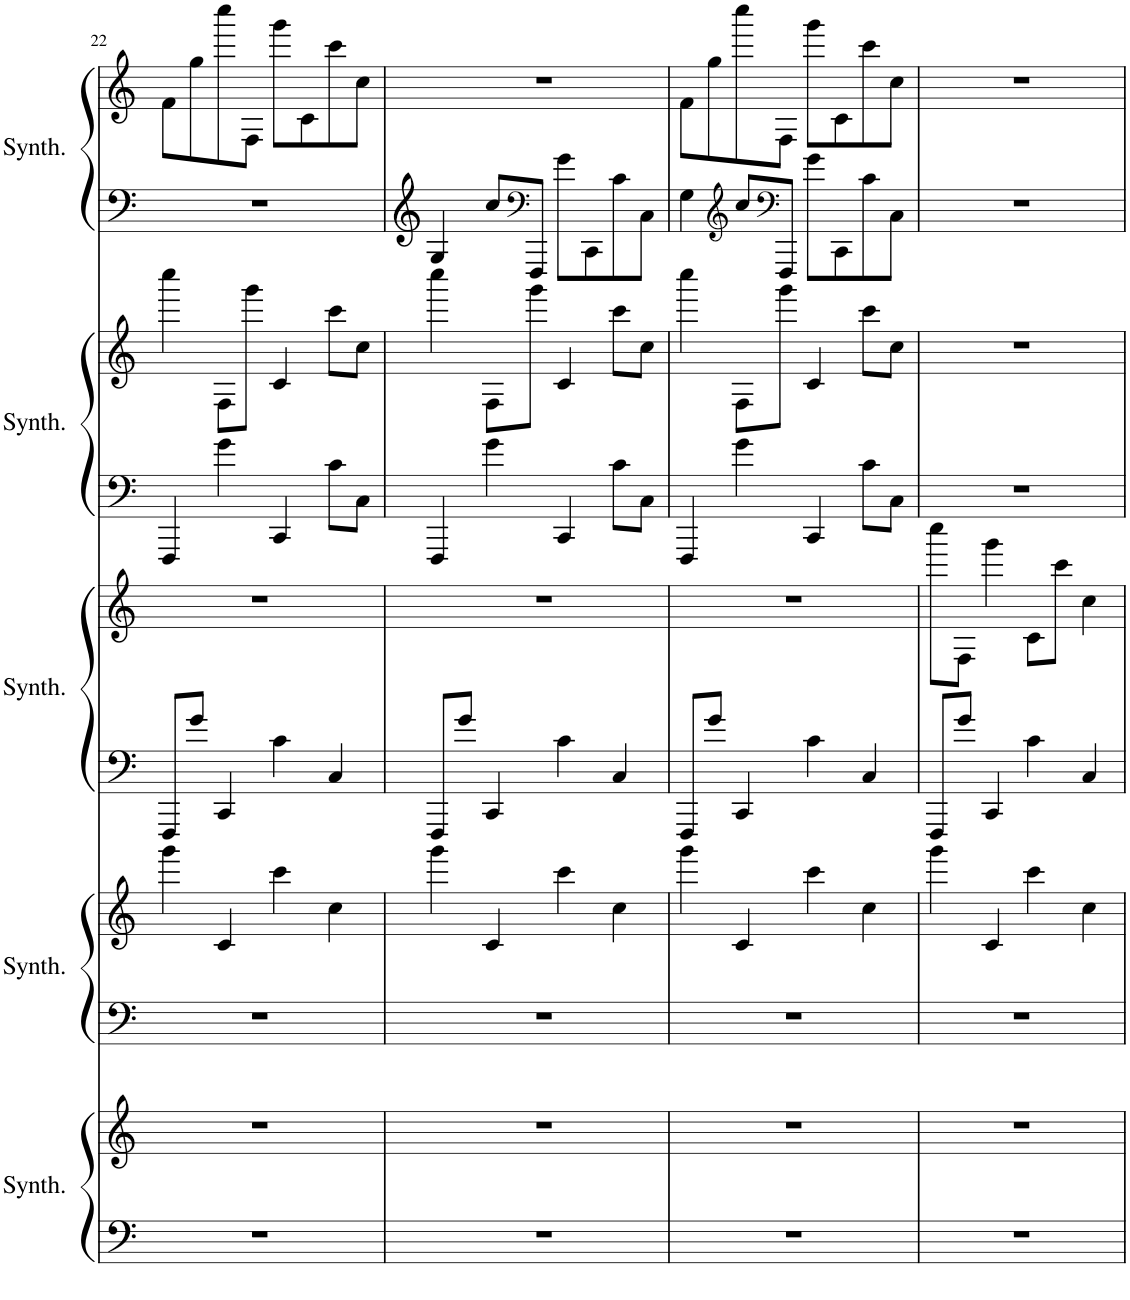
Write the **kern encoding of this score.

**kern	**kern	**kern	**kern	**kern	**kern	**kern	**kern	**kern	**kern
*part5	*part5	*part4	*part4	*part3	*part3	*part2	*part2	*part1	*part1
*staff10	*staff9	*staff8	*staff7	*staff6	*staff5	*staff4	*staff3	*staff2	*staff1
*I"Pad Synthesizer, Warm Pad	*	*I"Pad Synthesizer, Warm Pad	*	*I"Pad Synthesizer, Warm Pad	*	*I"Pad Synthesizer, Warm Pad	*	*I"Pad Synthesizer, Warm Pad	*
*I'Synth.	*	*I'Synth.	*	*I'Synth.	*	*I'Synth.	*	*I'Synth.	*
!!LO:PB:g=z
*clefF4	*clefG2	*clefF4	*clefG2	*clefF4	*clefG2	*clefF4	*clefG2	*clefF4	*clefG2
*k[]	*k[]	*k[]	*k[]	*k[]	*k[]	*k[]	*k[]	*k[]	*k[]
*M4/4	*M4/4	*M4/4	*M4/4	*M4/4	*M4/4	*M4/4	*M4/4	*M4/4	*M4/4
=22	=22	=22	=22	=22	=22	=22	=22	=22	=22
1r	1r	1r	4ggg\	8FFF/L	1r	4FFF/	4cccc\	1r	8f\L
.	.	.	.	8g/J	.	.	.	.	8gg\
.	.	.	4c/	4CC/	.	4g\	8F\L	.	8cccc\
.	.	.	.	.	.	.	8ggg\J	.	8F\J
.	.	.	4ccc\	4c\	.	4CC/	4c/	.	8ggg\L
.	.	.	.	.	.	.	.	.	8c\
.	.	.	4cc\	4C/	.	8c\L	8ccc\L	.	8ccc\
.	.	.	.	.	.	8C\J	8cc\J	.	8cc\J
=23	=23	=23	=23	=23	=23	=23	=23	=23	=23
1r	1r	1r	4ggg\	8FFF/L	1r	4FFF/	4cccc\	4G/	1r
.	.	.	.	8g/J	.	.	.	.	.
.	.	.	4c/	4CC/	.	4g\	8F\L	8cc/L	.
*	*	*	*	*	*	*	*	*clefF4	*
.	.	.	.	.	.	.	8ggg\J	8FFF/J	.
.	.	.	4ccc\	4c\	.	4CC/	4c/	8g\L	.
.	.	.	.	.	.	.	.	8CC\	.
.	.	.	4cc\	4C/	.	8c\L	8ccc\L	8c\	.
.	.	.	.	.	.	8C\J	8cc\J	8C\J	.
=24	=24	=24	=24	=24	=24	=24	=24	=24	=24
1r	1r	1r	4ggg\	8FFF/L	1r	4FFF/	4cccc\	4G\	8f\L
.	.	.	.	8g/J	.	.	.	.	8gg\
*	*	*	*	*	*	*	*	*clefG2	*
.	.	.	4c/	4CC/	.	4g\	8F\L	8cc/L	8cccc\
*	*	*	*	*	*	*	*	*clefF4	*
.	.	.	.	.	.	.	8ggg\J	8FFF/J	8F\J
.	.	.	4ccc\	4c\	.	4CC/	4c/	8g\L	8ggg\L
.	.	.	.	.	.	.	.	8CC\	8c\
.	.	.	4cc\	4C/	.	8c\L	8ccc\L	8c\	8ccc\
.	.	.	.	.	.	8C\J	8cc\J	8C\J	8cc\J
=25	=25	=25	=25	=25	=25	=25	=25	=25	=25
1r	1r	1r	4ggg\	8FFF/L	8cccc\L	1r	1r	1r	1r
.	.	.	.	8g/J	8F\J	.	.	.	.
.	.	.	4c/	4CC/	4ggg\	.	.	.	.
.	.	.	4ccc\	4c\	8c\L	.	.	.	.
.	.	.	.	.	8ccc\J	.	.	.	.
.	.	.	4cc\	4C/	4cc\	.	.	.	.
=	=	=	=	=	=	=	=	=	=
*-	*-	*-	*-	*-	*-	*-	*-	*-	*-
